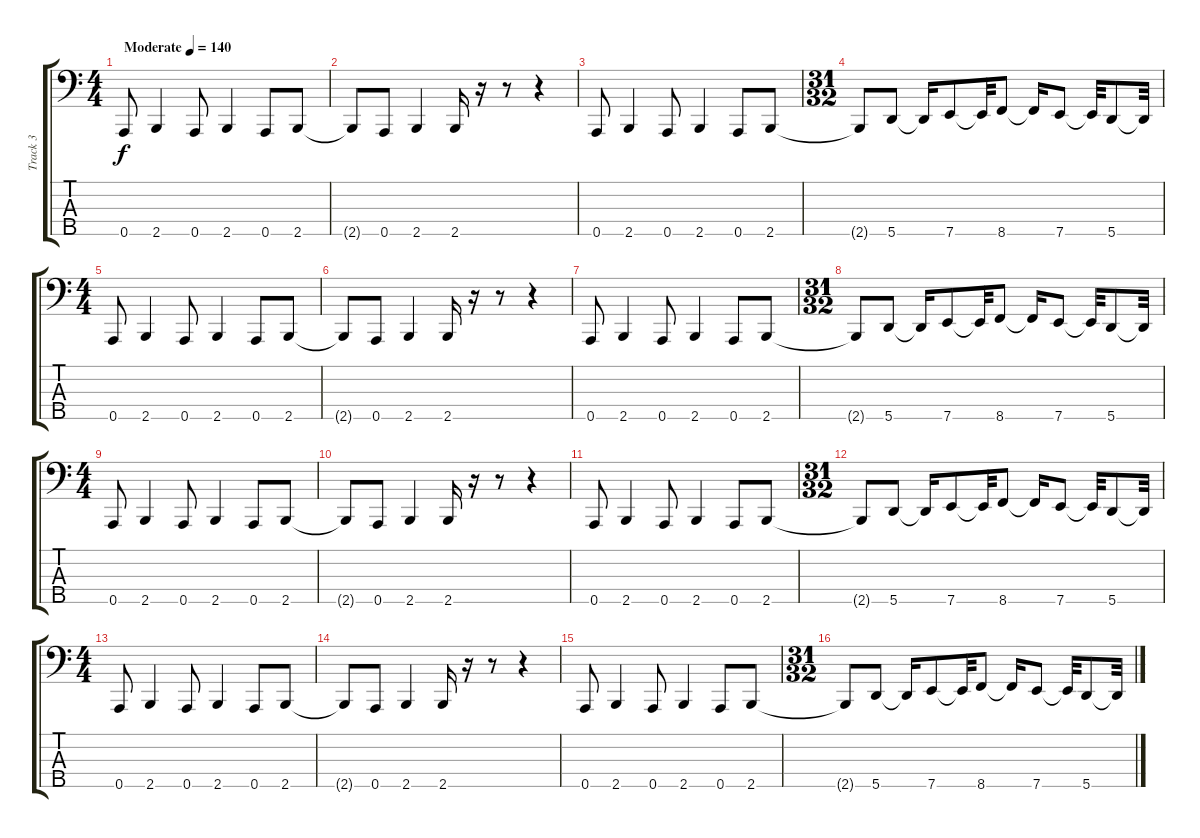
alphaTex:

\track ("Track 3" "Track 3") {instrument electricbasspick}
\staff {score tabs}
\tuning (F2 C2 G1 D1 A0) {hide}
\ts (4 4)
\tempo (140 "Moderate")
\clef f4
\ks c
0.5.8{dy f instrument electricbasspick} 2.5.4 0.5.8 2.5.4 0.5.8 2.5.8 |
2.5{t}.8 0.5.8 2.5.4 2.5.16 r.16 r.8 r.4 |
0.5.8 2.5.4 0.5.8 2.5.4 0.5.8 2.5.8 |
\ts (31 32)
2.5{t}.8 5.5.8 5.5{t}.16 7.5.8 7.5{t}.32 8.5.8 8.5{t}.16 7.5.8 7.5{t}.32 5.5.8 5.5{t}.32 |
\ts (4 4)
0.5.8 2.5.4 0.5.8 2.5.4 0.5.8 2.5.8 |
2.5{t}.8 0.5.8 2.5.4 2.5.16 r.16 r.8 r.4 |
0.5.8 2.5.4 0.5.8 2.5.4 0.5.8 2.5.8 |
\ts (31 32)
2.5{t}.8 5.5.8 5.5{t}.16 7.5.8 7.5{t}.32 8.5.8 8.5{t}.16 7.5.8 7.5{t}.32 5.5.8 5.5{t}.32 |
\ts (4 4)
0.5.8 2.5.4 0.5.8 2.5.4 0.5.8 2.5.8 |
2.5{t}.8 0.5.8 2.5.4 2.5.16 r.16 r.8 r.4 |
0.5.8 2.5.4 0.5.8 2.5.4 0.5.8 2.5.8 |
\ts (31 32)
2.5{t}.8 5.5.8 5.5{t}.16 7.5.8 7.5{t}.32 8.5.8 8.5{t}.16 7.5.8 7.5{t}.32 5.5.8 5.5{t}.32 |
\ts (4 4)
0.5.8 2.5.4 0.5.8 2.5.4 0.5.8 2.5.8 |
2.5{t}.8 0.5.8 2.5.4 2.5.16 r.16 r.8 r.4 |
0.5.8 2.5.4 0.5.8 2.5.4 0.5.8 2.5.8 |
\ts (31 32)
2.5{t}.8 5.5.8 5.5{t}.16 7.5.8 7.5{t}.32 8.5.8 8.5{t}.16 7.5.8 7.5{t}.32 5.5.8 5.5{t}.32
